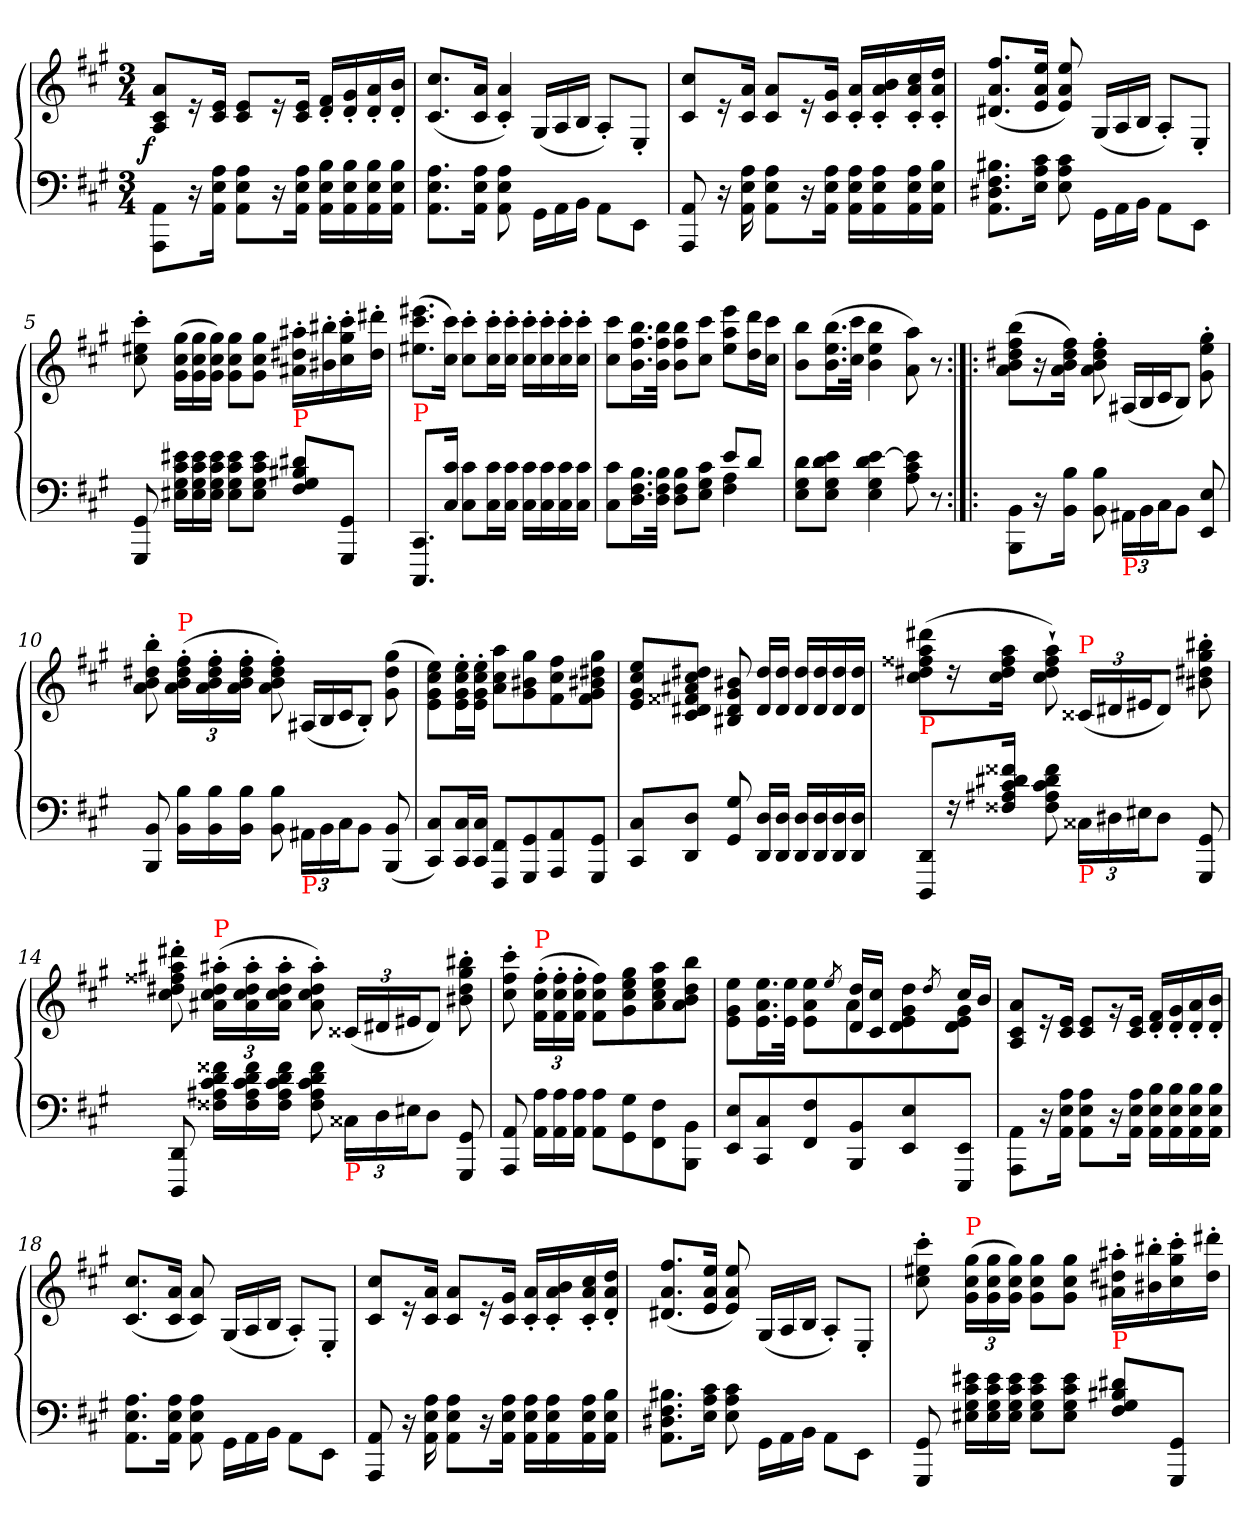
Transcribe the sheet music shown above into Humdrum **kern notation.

**kern	**kern	**dynam
*part1	*part1	*part1
*staff2	*staff1	*staff1/2
*clefF4	*clefG2	*
*k[f#c#g#]	*k[f#c#g#]	*
*A:	*A:	*
*M3/4	*M3/4	*
=1	=1	=1
!	!	!LO:DY:rj
8AA\ 8AAA\L	8a/ 8c#/ 8A/L	f
16r	16r	.
16A 16E 16AAJk	16e 16c#Jk	.
8A 8E 8AAL	8e 8c#L	.
16r	16r	.
16A 16E 16AAJk	16e 16c#Jk	.
16B 16E 16AALL	16f#'> 16d'>LL	.
16B 16E 16AA	16g#'> 16d'>	.
16B 16E 16AA	16a'> 16d'>	.
16B 16E 16AAJJ	16b'> 16d'>JJ	.
=2	=2	=2
8.A 8.E 8.AAL	(>8.cc# 8.c#L	.
16A 16E 16AAJk	16a 16c#Jk	.
!	!LO:N:vis=4	!
8A 8E 8AA	8a'> 8c#'>)	.
*Xtuplet	*Xtuplet	*
24GG#\LL	(>24G#/LL	.
24AA\	24A/	.
24BB\JJ	24B/JJ	.
8AA\L	8A'>/L)	.
8EE\J	8E'>/J	.
=3	=3	=3
8AA 8AAA	8cc# 8c#L	.
16r	16r	.
16A 16E 16AA	16a 16c#Jk	.
8A 8E 8AAL	8a 8c#L	.
16r	16r	.
16A 16E 16AAJk	16g# 16c#Jk	.
16A 16E 16AALL	16a'> 16c#'>LL	.
16A 16E 16AA	16b'> 16a'> 16c#'>	.
16A 16E 16AA	16cc#'> 16a'> 16c#'>	.
16B 16E 16AAJJ	16dd'> 16a'> 16c#'>JJ	.
=4	=4	=4
8.B#X 8.F# 8.D#X 8.AAL	(>8.ff# 8.a 8.d#XL	.
16c# 16A 16EJk	16ee 16a 16eJk	.
8c# 8A 8E	8ee 8a 8e)	.
24GG#\LL	(>24G#/LL	.
24AA\	24A/	.
24BBJJ	24BJJ	.
8AA\L	8A'>/L)	.
8EE\J	8E'>/J	.
=5	=5	=5
8GG# 8GGG#	8ccc#' 8ee#X' 8cc#'	.
24e#X 24c# 24G# 24E#XLL	(>24gg# 24cc# 24g#LL	.
24e# 24c# 24G# 24E#	24gg# 24cc# 24g#	.
24e# 24c# 24G# 24E#JJ	24gg# 24cc# 24g#JJ)	.
8e# 8c# 8G# 8E#L	8gg# 8cc# 8g#L	.
8e# 8c# 8G# 8E#J	8gg# 8cc# 8g#J	.
!LO:TX:a:color=red:t=P	!	!
8d#\ 8B#X\ 8G#\ 8F#\L	16aa#X' 16dd#X' 16a#X'LL	.
.	16bb#X' 16b#X'	.
8GG#/ 8GGG#/J	16ccc#' 16gg#' 16cc#'	.
.	16ddd#j' 16dd#'JJ	.
=6	=6	=6
!LO:TX:a:color=red:t=P	!	!
8.CC#/ 8.CCC#/L	(>8.eee#X 8.ccc# 8.ee#XL	.
16c#\ 16C#\Jk	16ccc# 16cc#Jk)	.
8c# 8C#L	8ccc#' 8cc#'L	.
16c# 16C#L	16ccc#' 16cc#'L	.
16c# 16C#JJ	16ccc#' 16cc#'JJ	.
16c# 16C#LL	16ccc#' 16cc#'LL	.
16c# 16C#	16ccc#' 16cc#'	.
16c# 16C#	16ccc#' 16cc#'	.
16c# 16C#JJ	16ccc#' 16cc#'JJ	.
=7	=7	=7
*^	*	*
2ryy	8c# 8C#L	8ccc# 8cc#L	.
.	16.B 16.F# 16.DL	16.bb 16.ff# 16.bL	.
.	32B 32F# 32DJJk	32bb 32ff# 32bJJk	.
.	8B 8F# 8DL	8bb 8ff# 8bL	.
.	8c# 8G# 8EJ	8ccc# 8cc#J	.
8eL	4A 4F#	8eee 8aa 8eeL	.
8dJ	.	16ddd 16ddL	.
.	.	16ccc# 16cc#JJ	.
*v	*v	*	*
=8	=8	=8
8d 8G# 8EL	8bb 8bL	.
8e 8d 8G# 8EJ	(>16.bb 16.ee 16.bL	.
.	32ccc# 32cc#JJk	.
[4e 4d 4G# 4E	4bb 4ee 4b	.
8e] 8c# 8A	8aa 8a)	.
8r	8r	.
=9:|!|:	=9:|!|:	=9:|!|:
8BB\ 8BBB\L	(>8bb 8ff# 8dd#X 8b 8aL	.
16r	16r	.
16B 16BBJk	16ff# 16dd# 16b 16aJk)	.
8B 8BB	8ff#' 8dd#' 8b' 8a'	.
*tuplet	*	*
*Xbrackettup	*	*
!LO:TX:b:color=red:t=P	!	!
24AA#XLL	(>24A#XLL	.
24BB\	24B/	.
24C#\J	24c#/J	.
8BB\J	8B/J)	.
8E 8EE	8gg#' 8ee' 8g#'	.
=10	=10	=10
8BB 8BBB	8bb' 8dd#X' 8b' 8a'	.
*Xtuplet	*tuplet	*
*	*Xbrackettup	*
!	!LO:TX:a:color=red:t=P	!
24B 24BBLL	(>24ff#' 24dd#' 24b' 24a'LL	.
24B 24BB	24ff#' 24dd#' 24b' 24a'	.
24B 24BBJJ	24ff#' 24dd#' 24b' 24a'JJ	.
8B 8BB	8ff#' 8dd#' 8b' 8a')	.
*tuplet	*Xtuplet	*
!LO:TX:b:color=red:t=P	!	!
24AA#XLL	(>24A#XLL	.
24BB\	24B/	.
24C#\J	24c#/J	.
8BB\J	8B'>/J)	.
(<8BB 8BBB	(>8gg# 8dd# 8g#	.
=11	=11	=11
8C# 8CC#L)	8ee\ 8cc#\ 8g#\ 8e\L)	.
16C# 16CC#L	16ee' 16cc#' 16g#' 16e'L	.
16C# 16CC#JJ	16ee' 16cc#' 16g#' 16e'JJ	.
8FF# 8FFF#L	8aa 8cc# 8aL	.
8GG# 8GGG#	8gg# 8b#X 8g#	.
8AA 8AAA	8ff# 8cc# 8f#	.
8GG# 8GGG#J	8gg# 8dd#X 8b#X 8g# 8f#J	.
=12	=12	=12
8C# 8CC#L	8ee 8cc# 8g# 8eL	.
8D 8DDJ	8dd#X 8cc# 8a#X 8f##X 8d#X 8c#J	.
8G# 8GG#	8b#X 8g# 8d# 8B#X	.
16D 16DDLL	16dd# 16d#LL	.
16D 16DDJJ	16dd# 16d#JJ	.
16D 16DDLL	16dd# 16d#LL	.
16D 16DD	16dd# 16d#	.
16D 16DD	16dd# 16d#	.
16D 16DDJJ	16dd# 16d#JJ	.
=13	=13	=13
!LO:TX:a:color=red:t=P	!	!
8DD/ 8DDD/L	(>8ddd#X 8aa 8ff##X 8dd#X 8cc#L	.
16rF	16rdd	.
16f##X\ 16d#X\ 16c#\ 16A#X\ 16F##X\Jk	16aa 16ff## 16dd# 16cc#Jk	.
8f## 8d# 8c# 8A# 8F##	8aa` 8ff##` 8dd#` 8cc#`)	.
*	*tuplet	*
!	!LO:TX:a:color=red:t=P	!
!LO:TX:b:color=red:t=P	!	!
24C##XLL	(>24c##XLL	.
24D#j	24d#	.
24E#XJ	24e#XJ	.
8D#J	8d#J)	.
8GG# 8GGG#	8bb#X' 8gg#' 8dd#X' 8b#X'	.
=14	=14	=14
8DD 8DDD	8ddd#X' 8aa#X' 8ff##X' 8dd#X' 8cc#'	.
*Xtuplet	*	*
!	!LO:TX:a:color=red:t=P	!
24f##X 24d 24c# 24A#X 24F##XLL	(>24aa#X' 24dd#' 24cc#' 24a#X'LL	.
24f## 24d 24c# 24A# 24F##	24aa#' 24dd#' 24cc#' 24a#'	.
24f## 24d 24c# 24A# 24F##JJ	24aa#' 24dd#' 24cc#' 24a#'JJ	.
8f## 8d 8c# 8A# 8F##	8aa#' 8dd#' 8cc#' 8a#')	.
*tuplet	*	*
!LO:TX:b:color=red:t=P	!	!
24C##XLL	(>24c##XLL	.
24D	24d#j	.
24E#XJ	24e#XJ	.
8DJ	8d#J)	.
8GG# 8GGG#	8bb#X' 8gg#' 8dd#' 8b#X'	.
=15	=15	=15
8AA 8AAA	8ccc#' 8ff#' 8cc#'	.
*Xtuplet	*	*
!	!LO:TX:a:color=red:t=P	!
24A 24AALL	(>24ff#' 24cc#' 24f#'LL	.
24A 24AA	24ff#' 24cc#' 24f#'	.
24A 24AAJJ	24ff#' 24cc#' 24f#'JJ	.
8A\ 8AA\L	8ff# 8cc# 8f#L)	.
8G# 8GG#	8gg# 8ee 8cc# 8g#	.
8F# 8FF#	8aa 8ee 8cc# 8a	.
8BB 8BBBJ	8bb 8dd 8b 8aJ	.
=16	=16	=16
*	*^	*
8E 8EEL	4ryy	8ee\ 8g#\ 8e\L	.
8C# 8CC#	.	16.ee 16.a 16.eL	.
.	.	32ee 32eJJk	.
8F# 8FF#	8ryy	8ee 8a 8eL	.
.	8qee/	.	.
8BB 8BBB	16dd 16dLL	8a	.
.	16cc# 16c#JJ	.	.
8E 8EE	8ryy	8dd 8g# 8e 8d	.
.	8qdd/	.	.
8EE 8EEEJ	16cc#LL	8g# 8e 8dJ	.
.	16bJJ	.	.
*	*v	*v	*
=17	=17	=17
8AA\ 8AAA\L	8a/ 8c#/ 8A/L	.
16r	16r	.
16A 16E 16AAJk	16e 16c#Jk	.
8A 8E 8AAL	8e 8c#L	.
16r	16rg	.
16A 16E 16AAJk	16e 16c#Jk	.
16B 16E 16AALL	16f#'> 16d'>LL	.
16B 16E 16AA	16g#'> 16d'>	.
16B 16E 16AA	16a'> 16d'>	.
16B 16E 16AAJJ	16b'> 16d'>JJ	.
=18	=18	=18
8.A 8.E 8.AAL	(<8.cc# 8.c#L	.
16A 16E 16AAJk	16a 16c#Jk	.
8A 8E 8AA	8a 8c#)	.
*	*Xtuplet	*
24GG#\LL	(>24G#/LL	.
24AA\	24A/	.
24BB\JJ	24B/JJ	.
8AA\L	8A'>/L)	.
8EE\J	8E'>/J	.
=19	=19	=19
8AA 8AAA	8cc# 8c#L	.
16r	16r	.
16A 16E 16AA	16a 16c#Jk	.
8A 8E 8AAL	8a 8c#L	.
16r	16r	.
16A 16E 16AAJk	16g# 16c#Jk	.
16A 16E 16AALL	16a'> 16c#'>LL	.
16A 16E 16AA	16b'> 16a'> 16c#'>	.
16A 16E 16AA	16cc#'> 16a'> 16c#'>	.
16B 16E 16AAJJ	16dd'> 16a'> 16d'>JJ	.
=20	=20	=20
8.B#X 8.F# 8.D#X 8.AAL	(<8.ff# 8.a 8.d#XL	.
16c# 16A 16EJk	16ee 16a 16eJk	.
8c# 8A 8E	8ee 8a 8e)	.
24GG#\LL	(>24G#/LL	.
24AA\	24A/	.
24BB\JJ	24B/JJ	.
8AA\L	8A'>/L)	.
8EE\J	8E'>/J	.
=21	=21	=21
8GG# 8GGG#	8ccc#' 8ee#X' 8cc#'	.
*	*tuplet	*
!	!LO:TX:a:color=red:t=P	!
24e#X 24c# 24G# 24E#XLL	(>24gg# 24cc# 24g#LL	.
24e# 24c# 24G# 24E#	24gg# 24cc# 24g#	.
24e# 24c# 24G# 24E#JJ	24gg# 24cc# 24g#JJ)	.
8e# 8c# 8G# 8E#L	8gg# 8cc# 8g#L	.
8e# 8c# 8G# 8E#J	8gg# 8cc# 8g#J	.
!LO:TX:a:color=red:t=P	!	!
8d#\ 8B#X\ 8G#\ 8F#\L	16aa#X' 16dd#X' 16a#X'LL	.
.	16bb#X' 16b#X'	.
8GG#/ 8GGG#/J	16ccc#' 16gg#' 16cc#'	.
.	16ddd#j' 16dd#'JJ	.
=	=	=
*-	*-	*-
